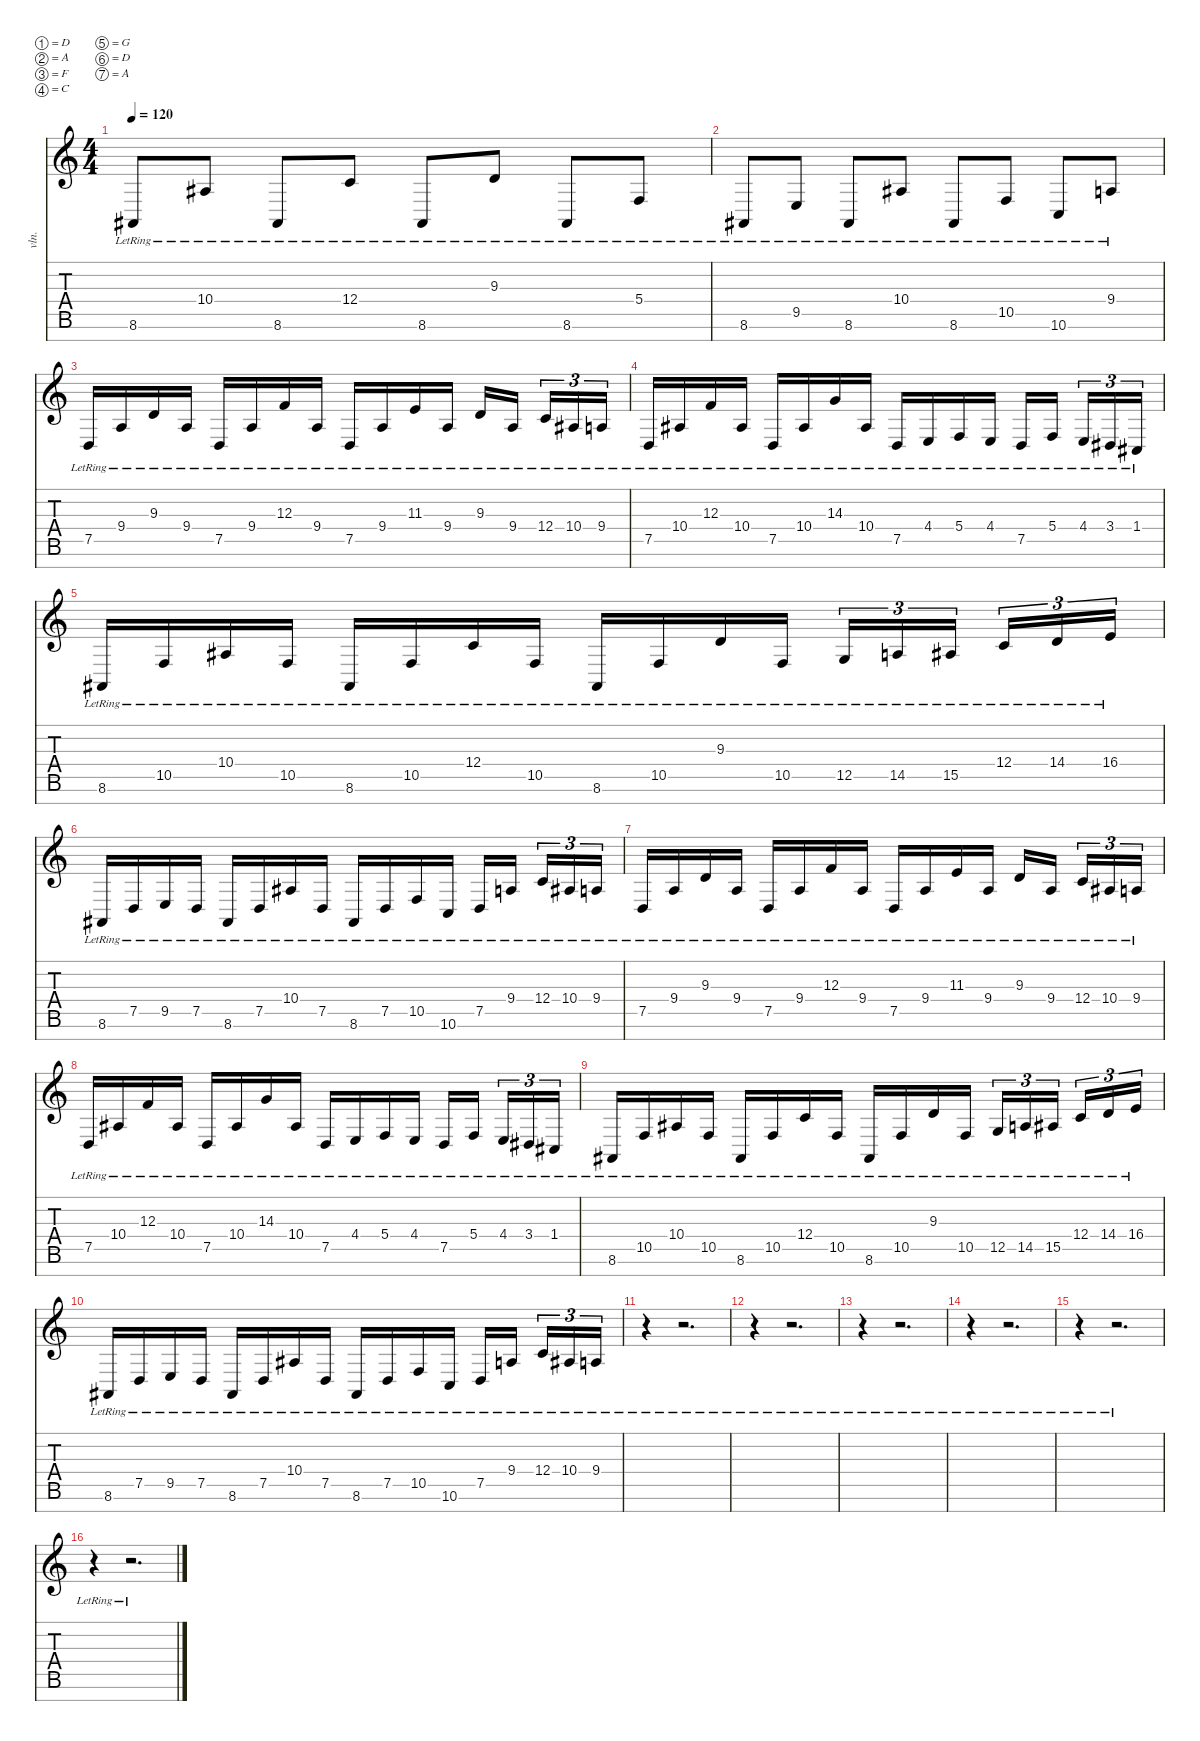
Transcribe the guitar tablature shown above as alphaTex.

\defaultSystemsLayout 4
\hideDynamics
\bracketExtendMode nobrackets
\otherSystemsTrackNameOrientation horizontal
\track ("Harp" "vln.") {instrument stringensemble1}
\staff {score tabs}
\tuning (D4 A3 F3 C3 G2 D2 A1)
\ts (4 4)
\tempo 120
\clef g2
\ks c
8.6{lr acc #}.8{dy fff beam Up} 10.4{lr acc #}.8{beam Up} 8.6{lr acc #}.8{beam Up} 12.4{lr}.8{beam Up} 8.6{lr acc #}.8{beam Up} 9.3{lr}.8{beam Up} 8.6{lr acc #}.8{beam Up} 5.4{lr}.8{beam Up} |
8.6{lr acc #}.8{beam Up} 9.5{lr}.8{beam Up} 8.6{lr acc #}.8{beam Up} 10.4{lr acc #}.8{beam Up} 8.6{lr acc #}.8{beam Up} 10.5{lr}.8{beam Up} 10.6{lr}.8{beam Up} 9.4{lr}.8{beam Up} |
7.5{lr}.16{beam Up} 9.4{lr}.16{dy f beam Up} 9.3{lr}.16{dy fff beam Up} 9.4{lr}.16{dy f beam Up} 7.5{lr}.16{dy fff beam Up} 9.4{lr}.16{dy f beam Up} 12.3{lr}.16{dy fff beam Up} 9.4{lr}.16{dy f beam Up} 7.5{lr}.16{dy fff beam Up} 9.4{lr}.16{dy f beam Up} 11.3{lr}.16{dy fff beam Up} 9.4{lr}.16{dy f beam Up} 9.3{lr}.16{beam Up} 9.4{lr}.16{dy fff beam Up} 12.4{lr}.16{tu (3 2) dy f beam Up} 10.4{lr acc #}.16{tu (3 2) beam Up} 9.4{lr}.16{tu (3 2) beam Up} |
7.5{lr}.16{dy fff beam Up} 10.4{lr acc #}.16{dy f beam Up} 12.3{lr}.16{dy fff beam Up} 10.4{lr acc #}.16{dy f beam Up} 7.5{lr}.16{dy fff beam Up} 10.4{lr acc #}.16{dy f beam Up} 14.3{lr}.16{beam Up} 10.4{lr acc #}.16{beam Up} 7.5{lr}.16{dy fff beam Up} 4.4{lr}.16{dy f beam Up} 5.4{lr}.16{dy fff beam Up} 4.4{lr}.16{dy f beam Up} 7.5{lr}.16{dy fff beam Up} 5.4{lr}.16{dy f beam Up} 4.4{lr}.16{tu (3 2) dy fff beam Up} 3.4{lr acc #}.16{tu (3 2) dy f beam Up} 1.4{lr acc #}.16{tu (3 2) beam Up} |
8.6{lr acc #}.16{dy fff beam Up} 10.5{lr}.16{dy f beam Up} 10.4{lr acc #}.16{dy fff beam Up} 10.5{lr}.16{dy f beam Up} 8.6{lr acc #}.16{dy fff beam Up} 10.5{lr}.16{dy f beam Up} 12.4{lr}.16{dy fff beam Up} 10.5{lr}.16{dy f beam Up} 8.6{lr acc #}.16{dy fff beam Up} 10.5{lr}.16{dy f beam Up} 9.3{lr}.16{dy fff beam Up} 10.5{lr}.16{dy f beam Up} 12.5{lr}.16{tu (3 2) beam Up} 14.5{lr}.16{tu (3 2) beam Up} 15.5{lr acc #}.16{tu (3 2) beam Up} 12.4{lr}.16{tu (3 2) beam Up} 14.4{lr}.16{tu (3 2) beam Up} 16.4{lr}.16{tu (3 2) beam Up} |
8.6{lr acc #}.16{dy fff beam Up} 7.5{lr}.16{dy f beam Up} 9.5{lr}.16{dy fff beam Up} 7.5{lr}.16{dy f beam Up} 8.6{lr acc #}.16{dy fff beam Up} 7.5{lr}.16{dy f beam Up} 10.4{lr acc #}.16{dy fff beam Up} 7.5{lr}.16{dy f beam Up} 8.6{lr acc #}.16{dy fff beam Up} 7.5{lr}.16{dy f beam Up} 10.5{lr}.16{dy fff beam Up} 10.6{lr}.16{dy f beam Up} 7.5{lr}.16{beam Up} 9.4{lr}.16{dy fff beam Up} 12.4{lr}.16{tu (3 2) dy f beam Up} 10.4{lr acc #}.16{tu (3 2) beam Up} 9.4{lr}.16{tu (3 2) beam Up} |
7.5{lr}.16{dy fff beam Up} 9.4{lr}.16{dy f beam Up} 9.3{lr}.16{dy fff beam Up} 9.4{lr}.16{dy f beam Up} 7.5{lr}.16{dy fff beam Up} 9.4{lr}.16{dy f beam Up} 12.3{lr}.16{dy fff beam Up} 9.4{lr}.16{dy f beam Up} 7.5{lr}.16{dy fff beam Up} 9.4{lr}.16{dy f beam Up} 11.3{lr}.16{dy fff beam Up} 9.4{lr}.16{dy f beam Up} 9.3{lr}.16{beam Up} 9.4{lr}.16{dy fff beam Up} 12.4{lr}.16{tu (3 2) dy f beam Up} 10.4{lr acc #}.16{tu (3 2) beam Up} 9.4{lr}.16{tu (3 2) beam Up} |
7.5{lr}.16{dy fff beam Up} 10.4{lr acc #}.16{dy f beam Up} 12.3{lr}.16{dy fff beam Up} 10.4{lr acc #}.16{dy f beam Up} 7.5{lr}.16{dy fff beam Up} 10.4{lr acc #}.16{dy f beam Up} 14.3{lr}.16{beam Up} 10.4{lr acc #}.16{beam Up} 7.5{lr}.16{dy fff beam Up} 4.4{lr}.16{dy f beam Up} 5.4{lr}.16{dy fff beam Up} 4.4{lr}.16{dy f beam Up} 7.5{lr}.16{dy fff beam Up} 5.4{lr}.16{dy f beam Up} 4.4{lr}.16{tu (3 2) dy fff beam Up} 3.4{lr acc #}.16{tu (3 2) dy f beam Up} 1.4{lr acc #}.16{tu (3 2) beam Up} |
8.6{lr acc #}.16{dy fff beam Up} 10.5{lr}.16{dy f beam Up} 10.4{lr acc #}.16{dy fff beam Up} 10.5{lr}.16{dy f beam Up} 8.6{lr acc #}.16{dy fff beam Up} 10.5{lr}.16{dy f beam Up} 12.4{lr}.16{dy fff beam Up} 10.5{lr}.16{dy f beam Up} 8.6{lr acc #}.16{dy fff beam Up} 10.5{lr}.16{dy f beam Up} 9.3{lr}.16{dy fff beam Up} 10.5{lr}.16{dy f beam Up} 12.5{lr}.16{tu (3 2) beam Up} 14.5{lr}.16{tu (3 2) beam Up} 15.5{lr acc #}.16{tu (3 2) beam Up} 12.4{lr}.16{tu (3 2) beam Up} 14.4{lr}.16{tu (3 2) beam Up} 16.4{lr}.16{tu (3 2) beam Up} |
8.6{lr acc #}.16{dy fff beam Up} 7.5{lr}.16{dy f beam Up} 9.5{lr}.16{dy fff beam Up} 7.5{lr}.16{dy f beam Up} 8.6{lr acc #}.16{dy fff beam Up} 7.5{lr}.16{dy f beam Up} 10.4{lr acc #}.16{dy fff beam Up} 7.5{lr}.16{dy f beam Up} 8.6{lr acc #}.16{dy fff beam Up} 7.5{lr}.16{dy f beam Up} 10.5{lr}.16{dy fff beam Up} 10.6{lr}.16{dy f beam Up} 7.5{lr}.16{beam Up} 9.4{lr}.16{dy fff beam Up} 12.4{lr}.16{tu (3 2) dy f beam Up} 10.4{lr acc #}.16{tu (3 2) beam Up} 9.4{lr}.16{tu (3 2) beam Up} |
r.4{beam Down} r.2{d beam Down} |
\beaming (8 2 2 4)
r.4{beam Down} r.2{d beam Down} |
r.4{beam Down} r.2{d beam Down} |
r.4{beam Down} r.2{d beam Down} |
r.4{beam Down} r.2{d beam Down} |
r.4{beam Down} r.2{d beam Down}
